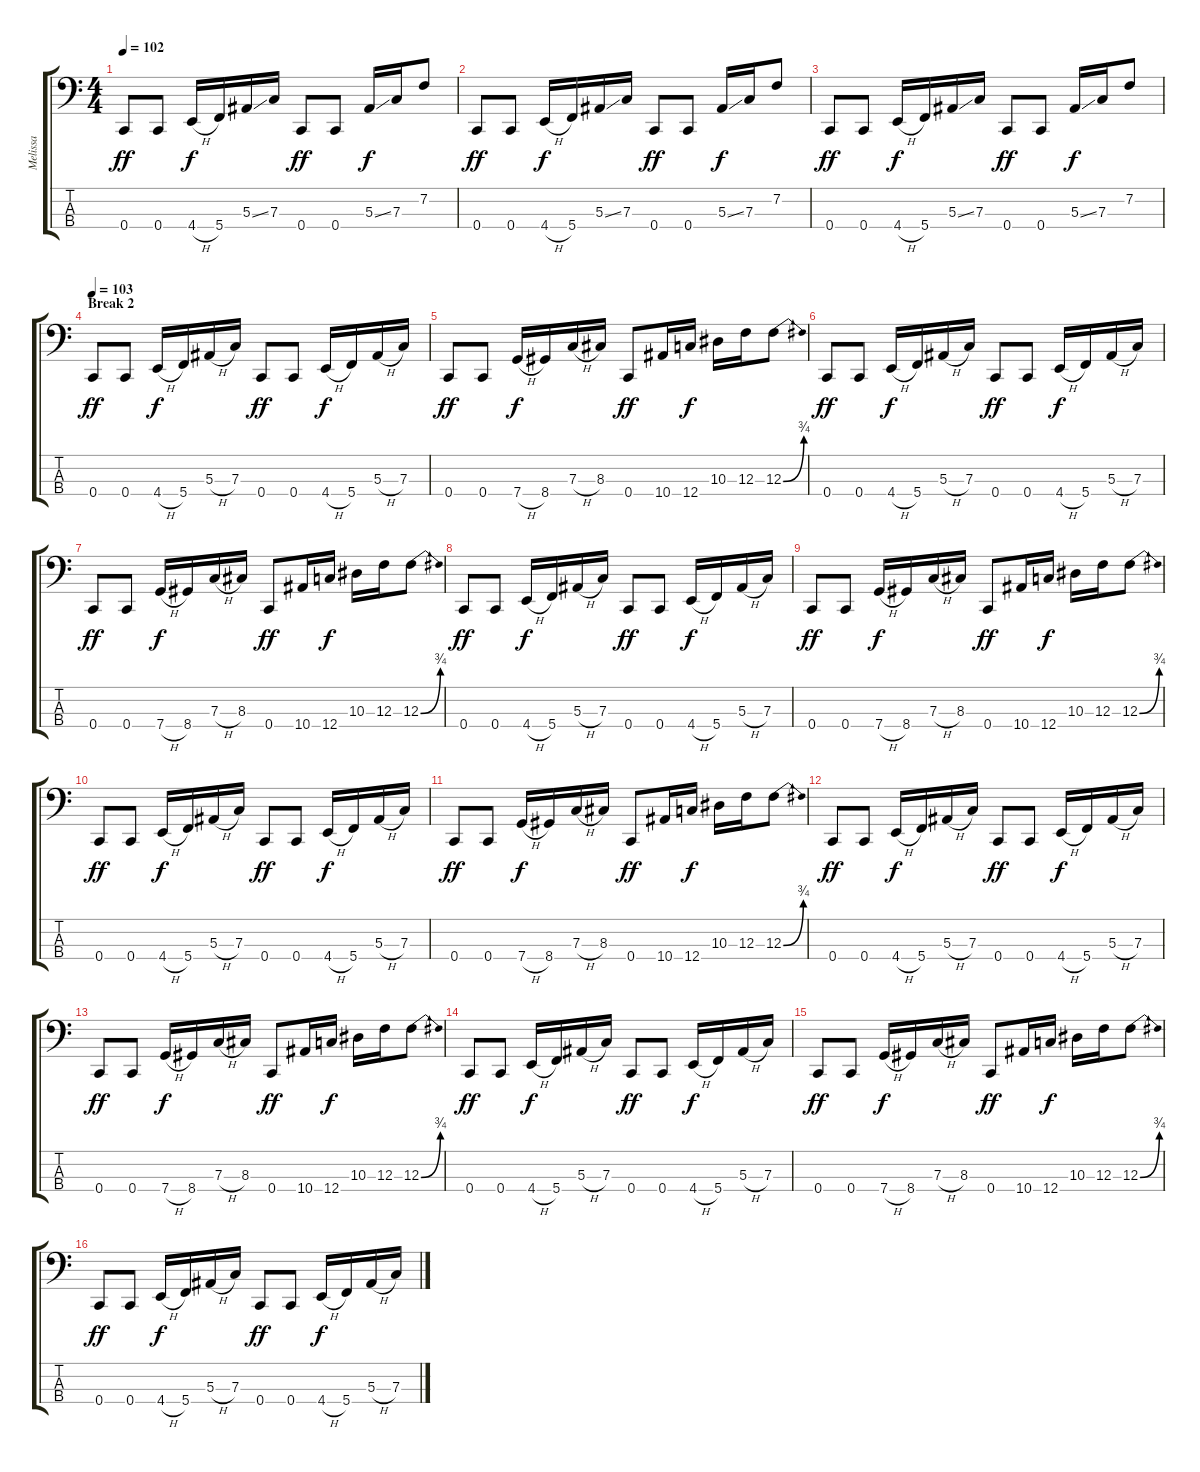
\track ("Melissa" "Melissa") {instrument electricbasspick}
\staff {score tabs}
\tuning (Eb2 Bb1 F1 C1) {hide}
\ts (4 4)
\tempo 102
\clef f4
\ks c
0.4.8{dy ff} 0.4.8 4.4{h}.16{dy f} 5.4.16 5.3{ss}.16 7.3.16 0.4.8{dy ff} 0.4.8 5.3{ss}.16{dy f} 7.3.16 7.2.8 |
0.4.8{dy ff} 0.4.8 4.4{h}.16{dy f} 5.4.16 5.3{ss}.16 7.3.16 0.4.8{dy ff} 0.4.8 5.3{ss}.16{dy f} 7.3.16 7.2.8 |
0.4.8{dy ff} 0.4.8 4.4{h}.16{dy f} 5.4.16 5.3{ss}.16 7.3.16 0.4.8{dy ff} 0.4.8 5.3{ss}.16{dy f} 7.3.16 7.2.8 |
\section ("" "Break 2")
\tempo 103
0.4.8{dy ff} 0.4.8 4.4{h}.16{dy f} 5.4.16 5.3{h}.16 7.3.16 0.4.8{dy ff} 0.4.8 4.4{h}.16{dy f} 5.4.16 5.3{h}.16 7.3.16 |
0.4.8{dy ff} 0.4.8 7.4{h}.16{dy f} 8.4.16 7.3{h}.16 8.3.16 0.4.8{dy ff} 10.4.16 12.4.16{dy f} 10.3.16 12.3.16 12.3{be (bend 0 0 60 3)}.8 |
0.4.8{dy ff} 0.4.8 4.4{h}.16{dy f} 5.4.16 5.3{h}.16 7.3.16 0.4.8{dy ff} 0.4.8 4.4{h}.16{dy f} 5.4.16 5.3{h}.16 7.3.16 |
0.4.8{dy ff} 0.4.8 7.4{h}.16{dy f} 8.4.16 7.3{h}.16 8.3.16 0.4.8{dy ff} 10.4.16 12.4.16{dy f} 10.3.16 12.3.16 12.3{be (bend 0 0 60 3)}.8 |
0.4.8{dy ff} 0.4.8 4.4{h}.16{dy f} 5.4.16 5.3{h}.16 7.3.16 0.4.8{dy ff} 0.4.8 4.4{h}.16{dy f} 5.4.16 5.3{h}.16 7.3.16 |
0.4.8{dy ff} 0.4.8 7.4{h}.16{dy f} 8.4.16 7.3{h}.16 8.3.16 0.4.8{dy ff} 10.4.16 12.4.16{dy f} 10.3.16 12.3.16 12.3{be (bend 0 0 60 3)}.8 |
0.4.8{dy ff} 0.4.8 4.4{h}.16{dy f} 5.4.16 5.3{h}.16 7.3.16 0.4.8{dy ff} 0.4.8 4.4{h}.16{dy f} 5.4.16 5.3{h}.16 7.3.16 |
0.4.8{dy ff} 0.4.8 7.4{h}.16{dy f} 8.4.16 7.3{h}.16 8.3.16 0.4.8{dy ff} 10.4.16 12.4.16{dy f} 10.3.16 12.3.16 12.3{be (bend 0 0 60 3)}.8 |
0.4.8{dy ff} 0.4.8 4.4{h}.16{dy f} 5.4.16 5.3{h}.16 7.3.16 0.4.8{dy ff} 0.4.8 4.4{h}.16{dy f} 5.4.16 5.3{h}.16 7.3.16 |
0.4.8{dy ff} 0.4.8 7.4{h}.16{dy f} 8.4.16 7.3{h}.16 8.3.16 0.4.8{dy ff} 10.4.16 12.4.16{dy f} 10.3.16 12.3.16 12.3{be (bend 0 0 60 3)}.8 |
0.4.8{dy ff} 0.4.8 4.4{h}.16{dy f} 5.4.16 5.3{h}.16 7.3.16 0.4.8{dy ff} 0.4.8 4.4{h}.16{dy f} 5.4.16 5.3{h}.16 7.3.16 |
0.4.8{dy ff} 0.4.8 7.4{h}.16{dy f} 8.4.16 7.3{h}.16 8.3.16 0.4.8{dy ff} 10.4.16 12.4.16{dy f} 10.3.16 12.3.16 12.3{be (bend 0 0 60 3)}.8 |
0.4.8{dy ff} 0.4.8 4.4{h}.16{dy f} 5.4.16 5.3{h}.16 7.3.16 0.4.8{dy ff} 0.4.8 4.4{h}.16{dy f} 5.4.16 5.3{h}.16 7.3.16
